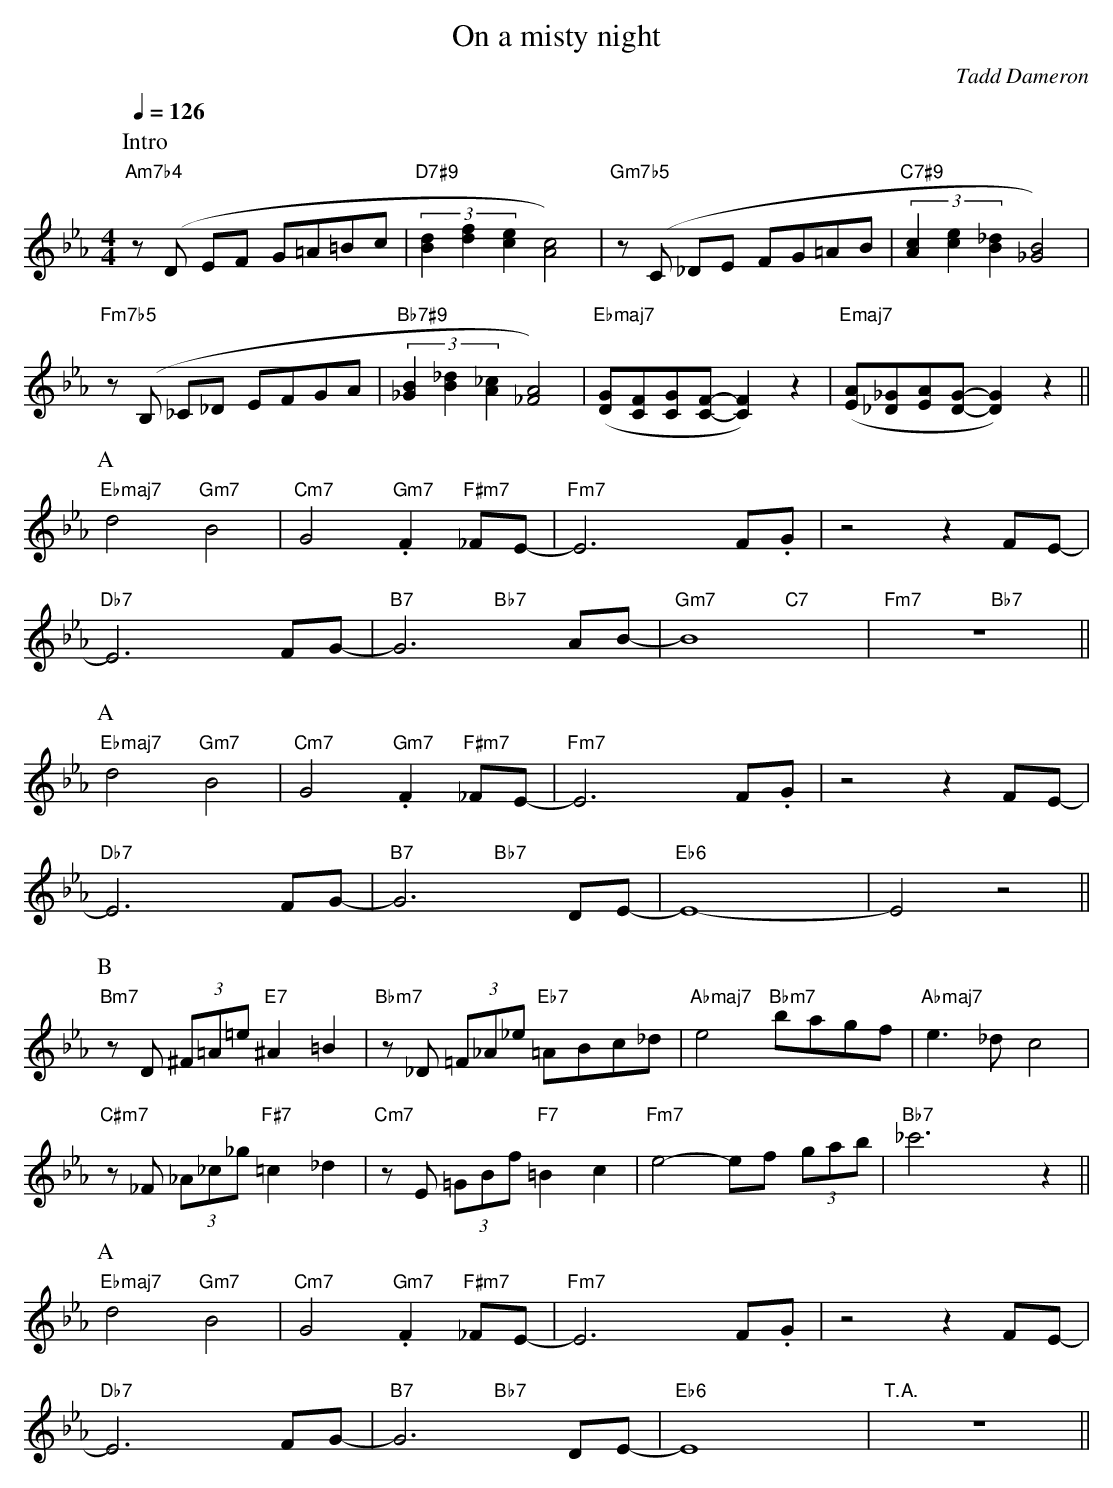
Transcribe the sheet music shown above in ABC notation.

X:1
T: On a misty night
C:Tadd Dameron
M:4/4
L:1/8
Q:1/4=126
%%staves (chords melody)
K:Eb
P: Intro
V:chords
"Am7b4"x4 x4 | "D7#9"x4 x4 | "Gm7b5"x4 x4 | "C7#9"x4 x4 |
"Fm7b5"x4 x4 | "Bb7#9"x4 x4 | "Ebmaj7"x4 x4 | "Emaj7"x4 x4 ||
V:melody
z(D EF G=A=Bc | (3[B2d2][d2f2][c2e2] [A4c4]) |\
z(C _DE FG=AB | (3[A2c2][c2e2][B2_d2] [_G4B4]) |
z(B, _C_D EFGA | (3[_G2B2][_d2B2][_c2A2] [A4_F4]) |\
([DG][CF][CG][CF]- [C2F2])z2 | ([EA][_D_G][EA][DG]- [D2G2])z2||
P: A
V:chords
"Ebmaj7"x4 "Gm7"x4 | "Cm7"x4 "Gm7"x2 "F#m7"x2 | "Fm7"x4 x4 | x4 x4 |
"Db7"x4 x4 | "B7"x4 "Bb7"x4 | "Gm7"x4 "C7"x4 | "Fm7"x4 "Bb7"x4 ||
V:melody
d4B4 | G4.F2_FE- | E6F.G | z4 z2FE- |
E6FG- | G6AB- | B8 | z8 ||
P: A
V:chords
"Ebmaj7"x4 "Gm7"x4 | "Cm7"x4 "Gm7"x2 "F#m7"x2 | "Fm7"x4 x4 | x4 x4 |
"Db7"x4 x4 | "B7"x4 "Bb7"x4 | "Eb6"x4 x4 | x4 x4 ||
V:melody
d4B4 | G4.F2_FE- | E6F.G | z4 z2FE- |
E6FG- | G6DE- | E8- | E4z4 ||
P: B
V:chords
"Bm7"x4 "E7"x4 | "Bbm7"x4 "Eb7"x4 | "Abmaj7"x4 "Bbm7"x4 | "Abmaj7"x4 x4 |
"C#m7"x4 "F#7"x4 | "Cm7"x4 "F7"x4 | "Fm7"x4 x4 | "Bb7"x4 x4 ||
V:melody
zD (3^F=A=e ^A2=B2 | z_D (3=F_A_e =ABc_d | e4 bagf | e3_dc4 |
z_F (3_A_c_g =c2_d2 | z E (3=GBf =B2c2 | e4- ef (3gab | _c'6z2 ||
P: A
V:chords
"Ebmaj7"x4 "Gm7"x4 | "Cm7"x4 "Gm7"x2 "F#m7"x2 | "Fm7"x4 x4 | x4 x4 |
"Db7"x4 x4 | "B7"x4 "Bb7"x4 | "Eb6"x4 x4 | "T.A."x4 x4 ||
V:melody
d4B4 | G4.F2_FE- | E6F.G | z4 z2FE- |
E6FG- | G6DE- | E8 | z8 ||
